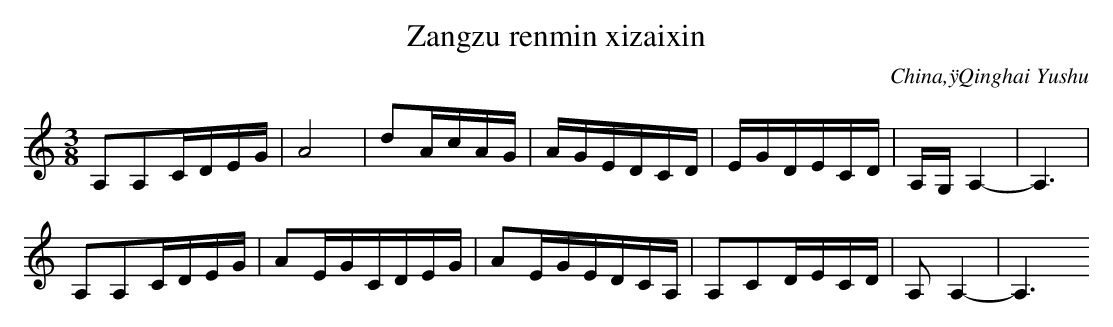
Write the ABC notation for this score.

X:1
T: Zangzu renmin xizaixin
O: China,ÿQinghai Yushu
M: 3/8
L: 1/16
K: C
A,2A,2CDEG | A8 | d2AcAG | AGEDCD | EGDECD | A,G,A,4- | A,6 |
A,2A,2CDEG | A2EGCDEG | A2EGEDCA, | A,2C2DECD | A,2A,4- | A,6
